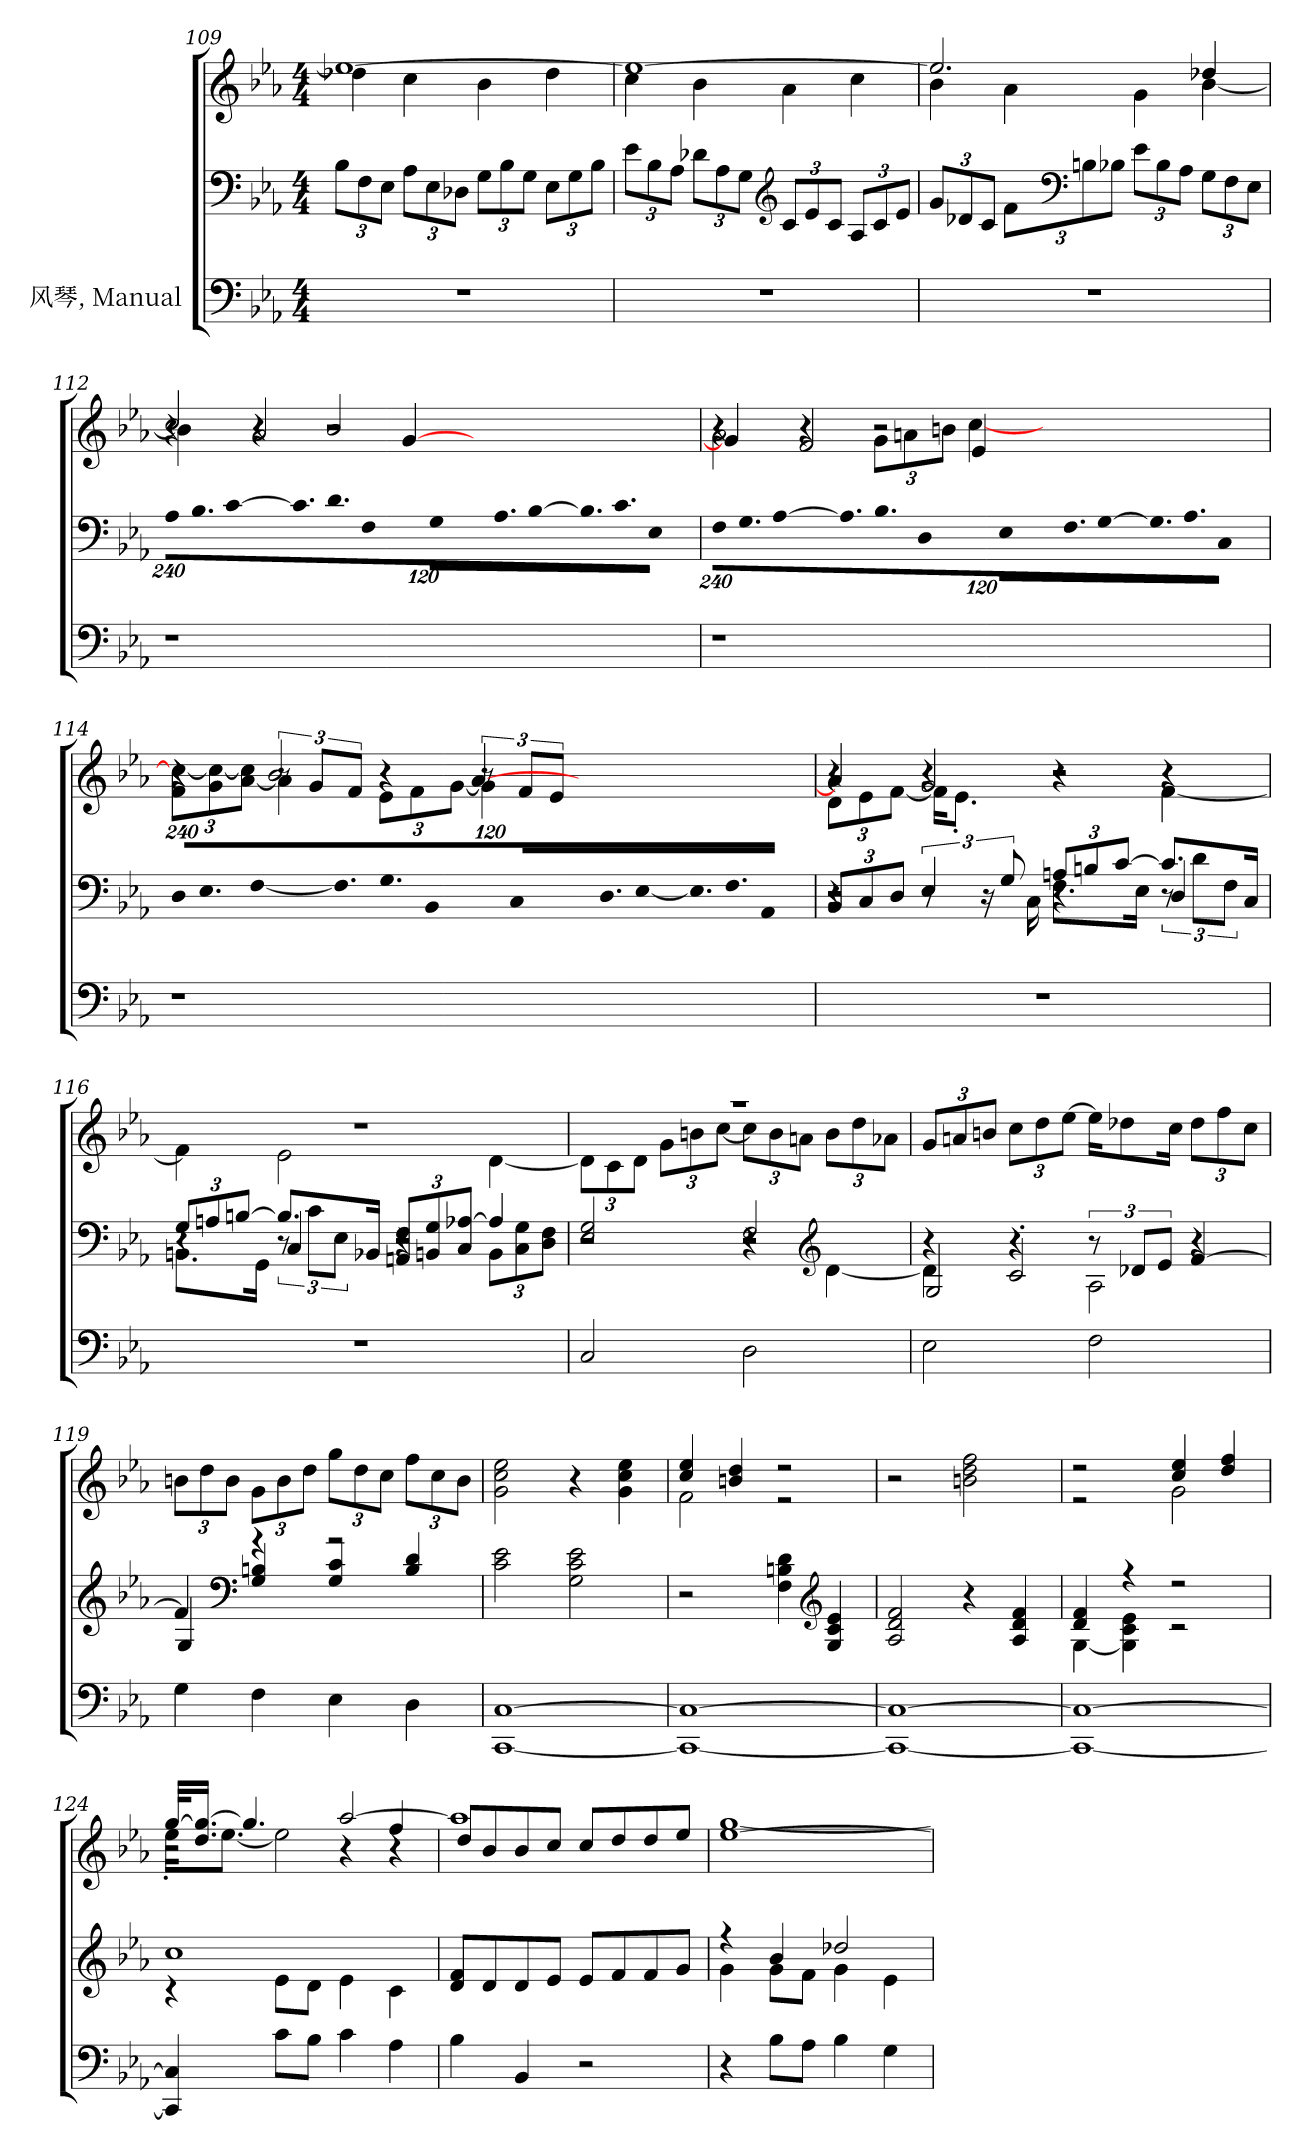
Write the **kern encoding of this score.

**kern	**kern	**kern
*part1	*part1	*part1
*staff3	*staff2	*staff1
*I"风琴, Manual	*	*
*clefF4	*clefF4	*clefG2
*k[b-e-a-]	*k[b-e-a-]	*k[b-e-a-]
*M4/4	*M4/4	*M4/4
*	*Xbrackettup	*
=109	=109	=109
*	*	*^
1r	12B-\L	1ee-_	4dd-X\
.	12F\	.	.
.	12E-\J	.	.
.	12A-\L	.	4cc\
.	12E-\	.	.
.	12D-X\J	.	.
.	12G\L	.	4b-\
.	12B-\	.	.
.	12G\J	.	.
.	12E-\L	.	4dd-\
.	12G\	.	.
.	12B-\J	.	.
=110	=110	=110	=110
1r	12e-\L	1ee-_	4cc\
.	12B-\	.	.
.	12A-\J	.	.
.	12d-X\L	.	4b-\
.	12A-\	.	.
.	12G\J	.	.
*	*clefG2	*	*
.	12c/L	.	4a-\
.	12e-/	.	.
.	12c/J	.	.
.	12A-/L	.	4cc\
.	12c/	.	.
.	12e-/J	.	.
!!LO:PB:g=z	!!
=111	=111	=111	=111
1r	12g/L	2.ee-/]	4b-\
.	12d-X/	.	.
.	12c/J	.	.
.	12f\L	.	4a-\
*	*clefF4	*	*
.	12Bn\	.	.
.	12B-X\J	.	.
.	12e-\L	.	4g\
.	12B-\	.	.
.	12A-\J	.	.
.	12G\L	4dd-X/	[4b-\
.	12F\	.	.
.	12E-\J	.	.
*	*	*v	*v
=112	=112	=112
!	!LO:N:vis=16	!
*	*	*^
*	*	*	*^
1r	1920%137A-\LL	2cc/	4b-\]	4r
!	!LO:N:vis=16.	!	!	!
.	960%103B-\	.	.	.
!	!LO:N:vis=32	!	!	!
.	[640%23c\K	.	.	.
!	!LO:N:vis=16.	!	!	!
.	960%103c\]	.	.	.
.	.	.	4r	2a-/
!	!LO:N:vis=16.	!	!	!
.	960%103d\	.	.	.
!	!LO:N:vis=16	!	!	!
.	1920%137F\JJ	.	.	.
.	.	2b-/	2r	.
!	!LO:N:vis=16	!	!	!
.	1920%137G\LL	.	.	.
!	!LO:N:vis=16.	!	!	!
.	960%103A-\	.	.	.
!	!LO:N:vis=32	!	!	!
.	[640%23B-\K	.	.	.
!	!LO:N:vis=16.	!	!	!
.	960%103B-\]	.	.	.
.	.	.	.	[4g/
!	!LO:N:vis=16.	!	!	!
.	960%103c\	.	.	.
!	!LO:N:vis=16	!	!	!
.	1920%137E-\JJ	.	.	.
960ryy	.	960ryy	960ryy	960ryy
!!LO:LB:g=z	!!	!!
=113	=113	=113	=113	=113
!	!LO:N:vis=16	!	!	!
1r	1920%137F\LL	4r	2a-\	4g/]
!	!LO:N:vis=16.	!	!	!
.	960%103G\	.	.	.
!	!LO:N:vis=32	!	!	!
.	[640%23A-\K	.	.	.
!	!LO:N:vis=16.	!	!	!
.	960%103A-\]	.	.	.
.	.	2f/	.	4r
!	!LO:N:vis=16.	!	!	!
.	960%103B-\	.	.	.
!	!LO:N:vis=16	!	!	!
.	1920%137D\JJ	.	.	.
*	*	*	*Xbrackettup	*
.	.	.	12g\L	2r
!	!LO:N:vis=16	!	!	!
.	1920%137E-\LL	.	.	.
!	!LO:N:vis=16.	!	!	!
.	960%103F\	.	.	.
.	.	.	12an\	.
.	.	.	12bn\J	.
!	!LO:N:vis=32	!	!	!
.	[640%23G\K	.	.	.
!	!LO:N:vis=16.	!	!	!
.	960%103G\]	.	.	.
.	.	4e-/	[4cc\	.
!	!LO:N:vis=16.	!	!	!
.	960%103A-\	.	.	.
!	!LO:N:vis=16	!	!	!
.	1920%137C\JJ	.	.	.
960ryy	.	960ryy	960ryy	960ryy
=114	=114	=114	=114	=114
!	!LO:N:vis=16	!	!	!
1r	1920%137D\LL	4r	12f\ 12cc\_L	4r
!	!LO:N:vis=16.	!	!	!
.	960%103E-\	.	.	.
.	.	.	12g\ 12cc\_	.
.	.	.	[12a-\ 12cc\]J	.
!	!LO:N:vis=32	!	!	!
.	[640%23F\K	.	.	.
!	!LO:N:vis=16.	!	!	!
.	960%103F\]	.	.	.
*	*	*brackettup	*	*
.	.	12r	4a-\]	2b-/
!	!LO:N:vis=16.	!	!	!
.	960%103G\	.	.	.
.	.	12g/L	.	.
.	.	12f/J	.	.
!	!LO:N:vis=16	!	!	!
.	1920%137BB-\JJ	.	.	.
*	*	*	*Xbrackettup	*
.	.	4r	12e-\L	.
!	!LO:N:vis=16	!	!	!
.	1920%137C/LL	.	.	.
!	!LO:N:vis=16.	!	!	!
.	960%103D/	.	.	.
.	.	.	12f\	.
.	.	.	[12g\J	.
!	!LO:N:vis=32	!	!	!
.	[640%23E-/K	.	.	.
!	!LO:N:vis=16.	!	!	!
.	960%103E-/]	.	.	.
*	*	*brackettup	*	*
.	.	12r	4g\]	[4a-/
!	!LO:N:vis=16.	!	!	!
.	960%103F/	.	.	.
.	.	12f/L	.	.
.	.	12e-/J	.	.
!	!LO:N:vis=16	!	!	!
.	1920%137AA-/JJ	.	.	.
960ryy	.	960ryy	960ryy	960ryy
!!LO:LB:g=z	!!	!!
=115	=115	=115	=115	=115
*	*^	*	*	*
*	*	*^	*	*	*
*	*	*	*	*	*Xbrackettup	*
1r	12BB-/L	4r	2r	4r	12d\L	4a-/]
.	12C/	.	.	.	12e-\	.
.	12D/J	.	.	.	[12f\J	.
*	*brackettup	*	*	*	*	*
.	6E-/	8r	.	2g/	16f\KL]	4r
.	.	.	.	.	8.e-'\J	.
.	.	16r	.	.	.	.
.	12G/	.	.	.	.	.
.	.	16C\	.	.	.	.
*	*Xbrackettup	*	*	*	*	*
.	12An/L	8.F\L	4r	.	4r	2r
.	12Bn/	.	.	.	.	.
.	[12c/J	.	.	.	.	.
.	.	16E-\Jk	.	.	.	.
*	*	*brackettup	*	*	*	*
.	8.c/L]	12r	4D/	4r	[4f\	.
.	.	12d\L	.	.	.	.
.	.	12F\J	.	.	.	.
.	16C/Jk	.	.	.	.	.
*	*	*	*	*v	*v	*v
=116	=116	=116	=116	=116
*	*Xbrackettup	*	*	*
*	*	*	*	*^
1r	12G/L	8.BBn\L	4r	1r	4f\]
.	12An/	.	.	.	.
.	[12Bn/J	.	.	.	.
.	.	16GG\Jk	.	.	.
*	*	*brackettup	*	*	*
.	8.B/L]	12r	4C/	.	2e-\
.	.	12c\L	.	.	.
.	.	12E-\J	.	.	.
.	16BB-X/Jk	.	.	.	.
*	*Xbrackettup	*	*	*	*
.	12AAn/ 12F/L	4r	2r	.	.
.	12BBn/ 12G/	.	.	.	.
.	12C/ [12A-X/J	.	.	.	.
.	4A-/]	12BB\L	.	.	[4d\
.	.	12C\ 12G\	.	.	.
.	.	12D\ 12F\J	.	.	.
!!LO:LB:g=z	!!
=117	=117	=117	=117	=117	=117
2C/	2r	2r	2E-/ 2G/	1r	12d\L]
.	.	.	.	.	12c\
.	.	.	.	.	12d\J
.	.	.	.	.	12g\L
.	.	.	.	.	12bn\
.	.	.	.	.	[12cc\J
2D\	2F/	4r	2r	.	12cc\L]
.	.	.	.	.	12b\
.	.	.	.	.	12an\J
*	*clefG2	*	*	*	*
.	.	[4d\	.	.	12b\L
.	.	.	.	.	12dd\
.	.	.	.	.	12a-X\J
*	*	*	*	*v	*v
=118	=118	=118	=118	=118
2E-\	4r	4d\]	2G/	12g/L
.	.	.	.	12an/
.	.	.	.	12bn/J
.	2c'/	4r	.	12cc\L
.	.	.	.	12dd\
.	.	.	.	[12ee-\J
*	*	*	*brackettup	*
2F\	.	2A-\	12r	16ee-\KL]
.	.	.	.	8dd-X\
.	.	.	12d-X/L	.
.	.	.	12e-/J	.
.	.	.	.	16cc\Jk
.	[4f/	.	4r	12dd-\L
.	.	.	.	12ff\
.	.	.	.	12cc\J
*	*	*v	*v	*
!!LO:PB:g=z
=119	=119	=119	=119
4G\	4f/]	4G/	12bn\L
.	.	.	12dd\
.	.	.	12b\J
*	*clefF4	*	*
4F\	4r	4G/ 4Bn/	12g\L
.	.	.	12b\
.	.	.	12dd\J
4E-\	2r	4G/ 4c/	12gg\L
.	.	.	12dd\
.	.	.	12cc\J
4D\	.	4B/ 4d/	12ff\L
.	.	.	12cc\
.	.	.	12b\J
*	*v	*v	*
=120	=120	=120
[1CC [1C	2c\ 2e-\	2g\ 2cc\ 2ee-\
.	2G\ 2c\ 2e-\	4r
.	.	4g\ 4cc\ 4ee-\
=121	=121	=121
*	*	*^
1CC_ 1C_	2r	4cc/ 4ee-/	2f\
.	.	4bn/ 4dd/	.
.	4F\ 4Bn\ 4d\	2r	2r
*	*clefG2	*	*
.	4G/ 4c/ 4e-/	.	.
*	*	*v	*v
=122	=122	=122
1CC_ 1C_	2A-/ 2d/ 2f/	2r
.	4r	2bn\ 2dd\ 2ff\
.	4A-/ 4d/ 4f/	.
=123	=123	=123
*	*^	*^
1CC_ 1C_	4d/ 4f/	[4G\	2r	2r
.	4r	4G\] 4c\ 4e-\	.	.
.	2r	2r	4cc/ 4ee-/	2g\
.	.	.	4dd/ 4ff/	.
!!LO:LB:g=z
=124	=124	=124	=124	=124
*	*	*	*	*^
4CC/] 4C/]	1cc	4r	2r	16ee-'\KL	[32gg/KLL
.	.	.	.	.	16.dd/ 16.gg/_JJ
.	.	.	.	[8.ee-\J	.
.	.	.	.	.	4.gg/]
8c\L	.	8e-\L	.	2ee-\]	.
8B-\J	.	8d\J	.	.	.
4c\	.	4e-\	[2aa-/	.	4r
4A-\	.	4c\	.	4r	4ff/
*	*v	*v	*	*	*
*	*	*	*v	*v
=125	=125	=125	=125
4B-\	8d/ 8f/L	1aa-]	8dd/L
.	8d/	.	8b-/
4BB-/	8d/	.	8b-/
.	8e-/J	.	8cc/J
2r	8e-/L	.	8cc/L
.	8f/	.	8dd/
.	8f/	.	8dd/
.	8g/J	.	8ee-/J
=126	=126	=126	=126
*	*^	*	*
4r	4r	4g\	[1ee-	[1gg
8B-\L	4b-/	8g\L	.	.
8A-\J	.	8f\J	.	.
4B-\	2dd-X/	4g\	.	.
4G\	.	4e-\	.	.
*	*v	*v	*	*
*	*	*v	*v
=	=	=
*-	*-	*-
